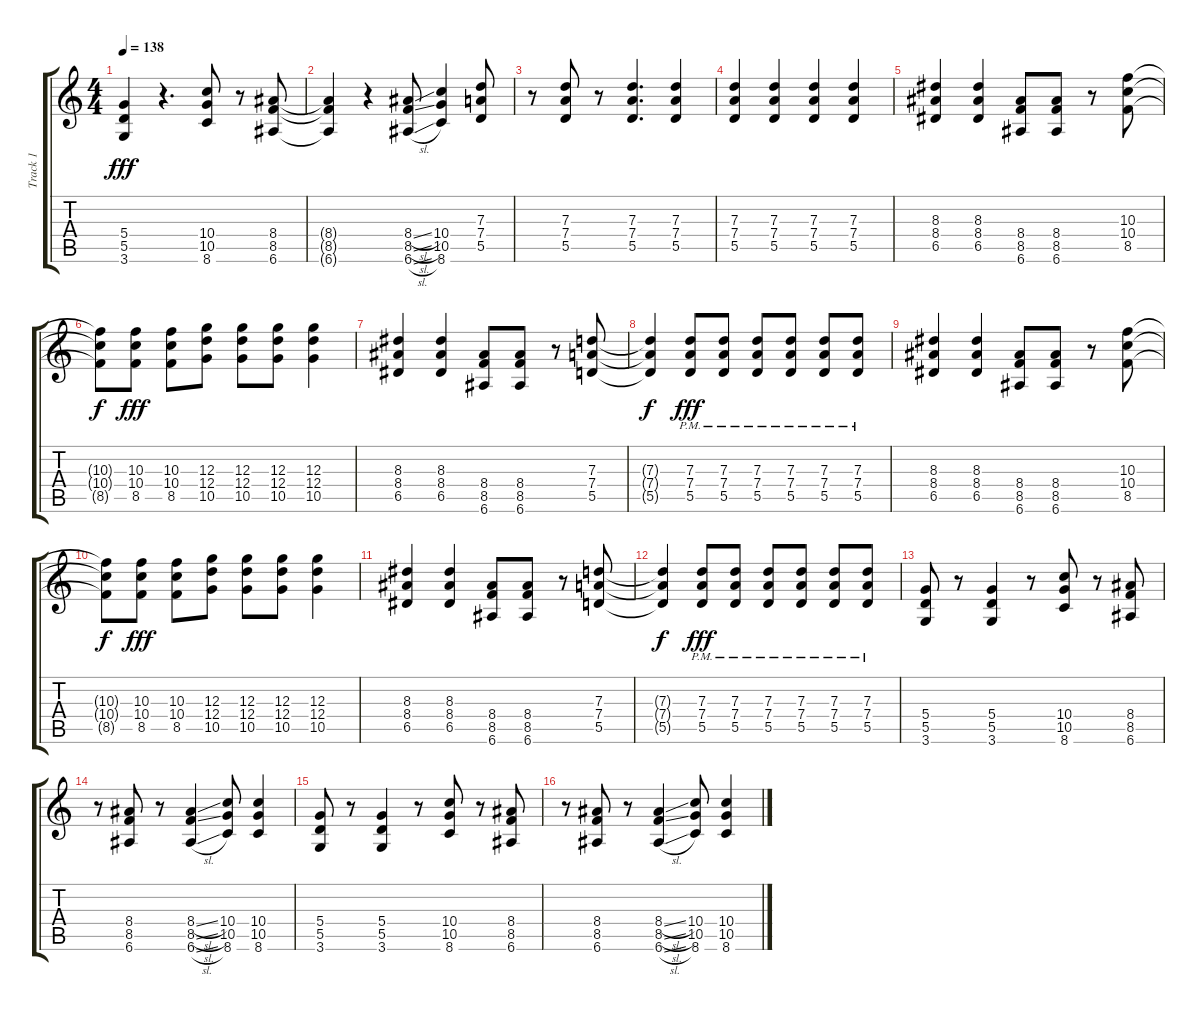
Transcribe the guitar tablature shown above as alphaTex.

\track ("Track 1" "Track 1") {instrument overdrivenguitar}
\staff {score tabs}
\tuning (E4 B3 G3 D3 A2 E2) {hide}
\ts (4 4)
\tempo 138
\clef g2
\ks c
(5.4 5.5 3.6).4{dy fff} r.4{d} (10.4 10.5 8.6).8 r.8 (8.4 8.5 6.6).8 |
(8.4{t} 8.5{t} 6.6{t}).4 r.4 (8.4{sl} 8.5{sl} 6.6{sl}).8 (10.4 10.5 8.6).4 (7.3 7.4 5.5).8 |
r.8 (7.3 7.4 5.5).8 r.8 (7.3 7.4 5.5).4{d} (7.3 7.4 5.5).4 |
(7.3 7.4 5.5).4 (7.3 7.4 5.5).4 (7.3 7.4 5.5).4 (7.3 7.4 5.5).4 |
(8.3 8.4 6.5).4 (8.3 8.4 6.5).4 (8.4 8.5 6.6).8 (8.4 8.5 6.6).8 r.8 (10.3 10.4 8.5).8 |
(10.3{t} 10.4{t} 8.5{t}).8{dy f} (10.3 10.4 8.5).8{dy fff} (10.3 10.4 8.5).8 (12.3 12.4 10.5).8 (12.3 12.4 10.5).8 (12.3 12.4 10.5).8 (12.3 12.4 10.5).4 |
(8.3 8.4 6.5).4 (8.3 8.4 6.5).4 (8.4 8.5 6.6).8 (8.4 8.5 6.6).8 r.8 (7.3 7.4 5.5).8 |
(7.3{t} 7.4{t} 5.5{t}).4{dy f} (7.3{pm} 7.4{pm} 5.5{pm}).8{dy fff} (7.3{pm} 7.4{pm} 5.5{pm}).8 (7.3{pm} 7.4{pm} 5.5{pm}).8 (7.3{pm} 7.4{pm} 5.5{pm}).8 (7.3{pm} 7.4{pm} 5.5{pm}).8 (7.3{pm} 7.4{pm} 5.5{pm}).8 |
(8.3 8.4 6.5).4 (8.3 8.4 6.5).4 (8.4 8.5 6.6).8 (8.4 8.5 6.6).8 r.8 (10.3 10.4 8.5).8 |
(10.3{t} 10.4{t} 8.5{t}).8{dy f} (10.3 10.4 8.5).8{dy fff} (10.3 10.4 8.5).8 (12.3 12.4 10.5).8 (12.3 12.4 10.5).8 (12.3 12.4 10.5).8 (12.3 12.4 10.5).4 |
(8.3 8.4 6.5).4 (8.3 8.4 6.5).4 (8.4 8.5 6.6).8 (8.4 8.5 6.6).8 r.8 (7.3 7.4 5.5).8 |
(7.3{t} 7.4{t} 5.5{t}).4{dy f} (7.3{pm} 7.4{pm} 5.5{pm}).8{dy fff} (7.3{pm} 7.4{pm} 5.5{pm}).8 (7.3{pm} 7.4{pm} 5.5{pm}).8 (7.3{pm} 7.4{pm} 5.5{pm}).8 (7.3{pm} 7.4{pm} 5.5{pm}).8 (7.3{pm} 7.4{pm} 5.5{pm}).8 |
(5.4 5.5 3.6).8 r.8 (5.4 5.5 3.6).4 r.8 (10.4 10.5 8.6).8 r.8 (8.4 8.5 6.6).8 |
r.8 (8.4 8.5 6.6).8 r.8 (8.4{sl} 8.5{sl} 6.6{sl}).4 (10.4 10.5 8.6).8 (10.4 10.5 8.6).4 |
(5.4 5.5 3.6).8 r.8 (5.4 5.5 3.6).4 r.8 (10.4 10.5 8.6).8 r.8 (8.4 8.5 6.6).8 |
r.8 (8.4 8.5 6.6).8 r.8 (8.4{sl} 8.5{sl} 6.6{sl}).4 (10.4 10.5 8.6).8 (10.4 10.5 8.6).4
